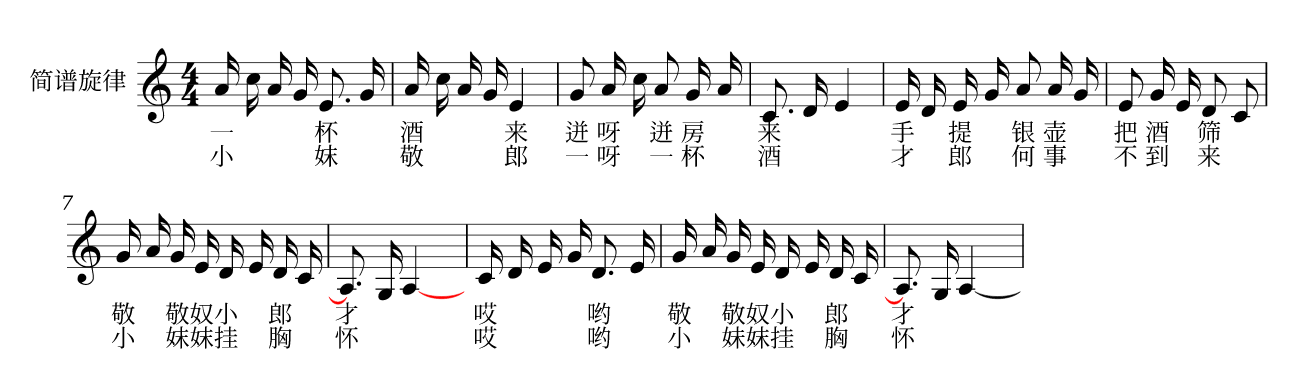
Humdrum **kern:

**kern	**text	**text
*part1	*part1	*part1
*staff1	*staff1	*staff1
*I"简谱旋律	*	*
*k[]	*	*
*M4/4	*	*
=1	=1	=1
16a	一	小
16cc	.	.
16a	.	.
16g	.	.
8.e	杯	妺
16g	.	.
=2	=2	=2
16a	酒	敬
16cc	.	.
16a	.	.
16g	.	.
4e	来	郎
=3	=3	=3
8g	迸	一
16a	呀	呀
16cc	.	.
8a	迸	一
16g	房	杯
16a	.	.
=4	=4	=4
8.c	来	酒
16d	.	.
4e	.	.
=5	=5	=5
16e	手	才
16d	.	.
16e	提	郎
16g	.	.
8a	银	何
16a	壶	事
16g	.	.
=6	=6	=6
8e	把	不
16g	酒	到
16e	.	.
8d	筛	来
8c	.	.
=7	=7	=7
16g	敬	小
16a	.	.
16g	敬	妺
16e	奴	妺
16d	小	挂
16e	.	.
16d	郎	胸
16c	.	.
=8	=8	=8
8.A]	才	怀
16G	.	.
!LO:N:vis=4	!	!
[4..A	.	.
=9	=9	=9
16c	哎	哎
16d	.	.
16e	.	.
16g	.	.
8.d	哟	哟
16e	.	.
=10	=10	=10
16g	敬	小
16a	.	.
16g	敬	妹
16e	奴	妺
16d	小	挂
16e	.	.
16d	郎	胸
16c	.	.
=11	=11	=11
8.A]	才	怀
16G	.	.
!LO:N:vis=4	!	!
[4..A	.	.
=	=	=
*-	*-	*-
